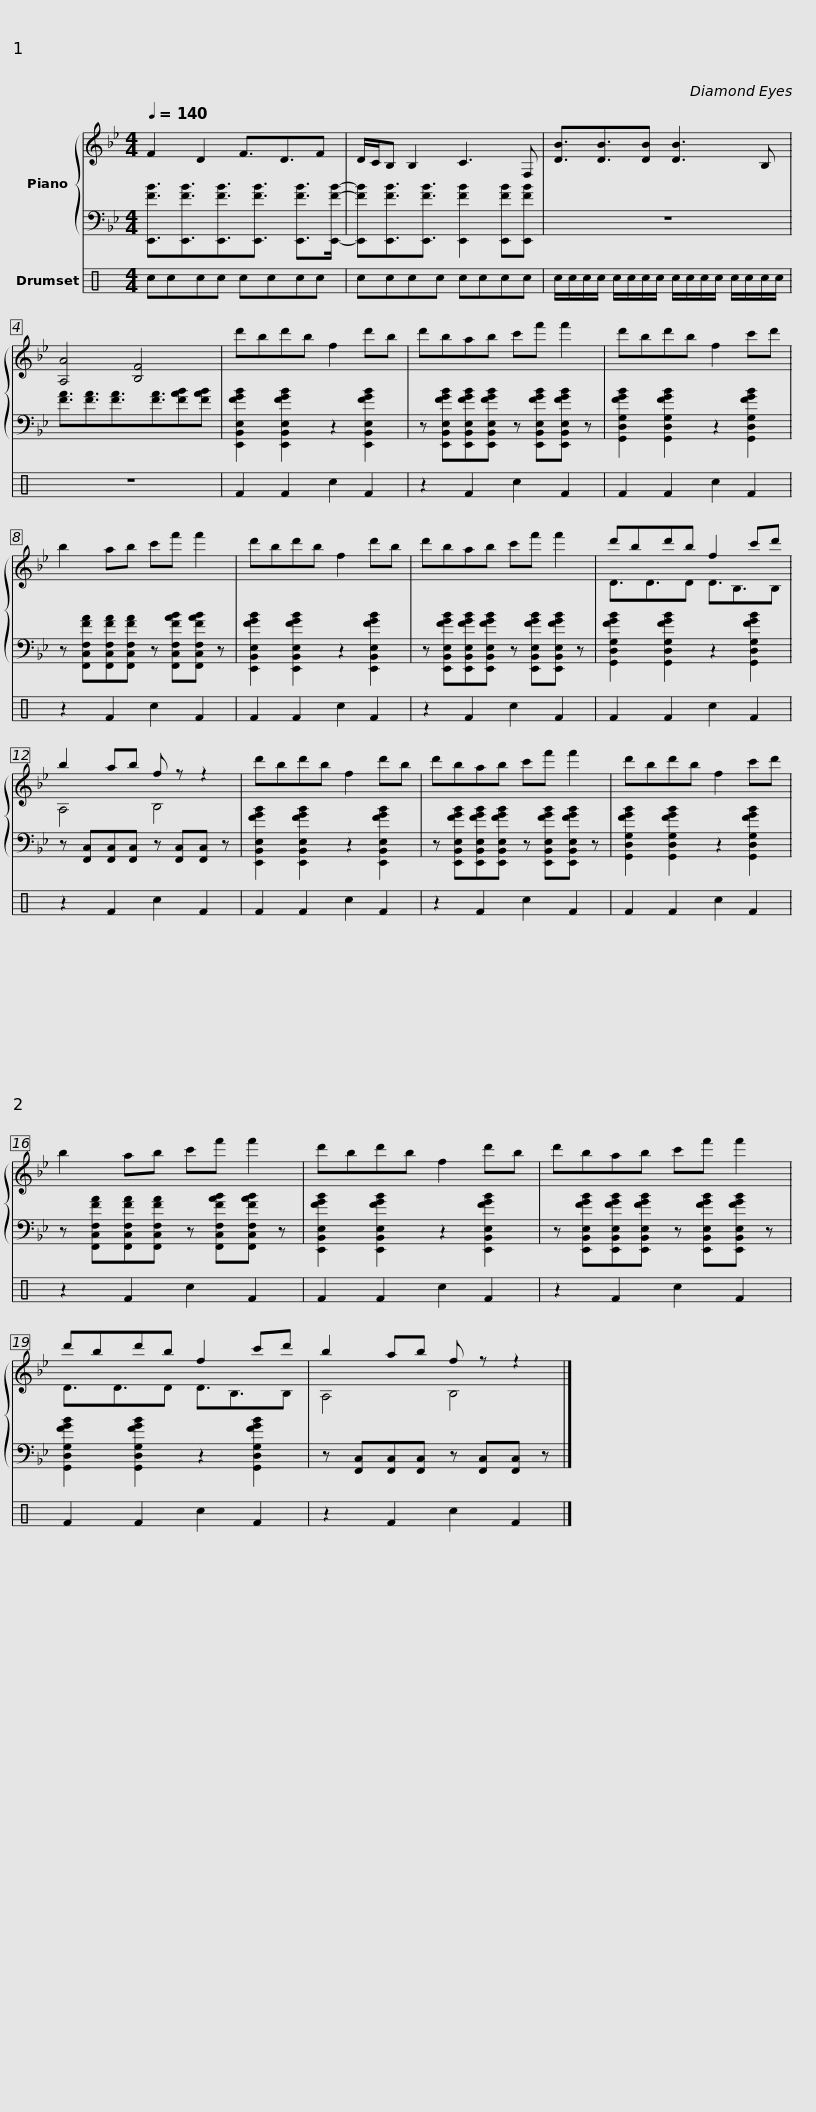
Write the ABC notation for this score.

X:1
%%score { ( 1 3 ) | 2 } 4
L:1/8
Q:1/4=140
M:4/4
I:linebreak $
K:Bb
V:1 treble
V:3 treble
V:2 bass
V:4 perc
K:none
V:1
 F2 D2 F3/2D3/2F | D/C/B, B,2 C3 F, | [DB]3/2[DB]3/2[DB] [DB]3 B, |$ [A,A]4 [B,F]4 | d'bd'b f2 d'b | %5
 d'bab c'f' f'2 |$ d'bd'b f2 c'd' | b2 ab c'f' f'2 | d'bd'b f2 d'b |$ d'bab c'f' f'2 | %10
 d'bd'b f2 c'd' | b2 ab f z z2 |$ d'bd'b f2 d'b | d'bab c'f' f'2 | d'bd'b f2 c'd' |$ %15
 b2 ab c'f' f'2 | d'bd'b f2 d'b | d'bab c'f' f'2 |$ d'bd'b f2 c'd' | b2 ab f z z2 |] %20
V:2
 [E,,FB]3/2[E,,FB]3/2[E,,FB]3/2[E,,FB]3/2 [E,,FB]>[E,,FB]- | [E,,FB][E,,FB]3/2[E,,FB]3/2 [E,,FB]2 [E,,FB][E,,FB] | z8 |$ [FA]3/2[FA]3/2[FA]3/2[FA]3/2[FAB][FAB] | [E,,B,,E,FGB]2 [E,,B,,E,FGB]2 z2 [E,,B,,E,FGB]2 | %5
 z [E,,B,,E,FGB][E,,B,,E,FGB][E,,B,,E,FGB] z [E,,B,,E,FGB][E,,B,,E,FGB] z |$ [G,,D,G,FGB]2 [G,,D,G,FGB]2 z2 [G,,D,G,FGB]2 | z [F,,C,F,FA][F,,C,F,FA][F,,C,F,FA] z [F,,C,F,FAB][F,,C,F,FAB] z | [E,,B,,E,FGB]2 [E,,B,,E,FGB]2 z2 [E,,B,,E,FGB]2 |$ z [E,,B,,E,FGB][E,,B,,E,FGB][E,,B,,E,FGB] z [E,,B,,E,FGB][E,,B,,E,FGB] z | %10
 [G,,D,G,FGB]2 [G,,D,G,FGB]2 z2 [G,,D,G,FGB]2 | z [F,,C,][F,,C,][F,,C,] z [F,,C,][F,,C,] z |$ [E,,B,,E,FGB]2 [E,,B,,E,FGB]2 z2 [E,,B,,E,FGB]2 | z [E,,B,,E,FGB][E,,B,,E,FGB][E,,B,,E,FGB] z [E,,B,,E,FGB][E,,B,,E,FGB] z | [G,,D,G,FGB]2 [G,,D,G,FGB]2 z2 [G,,D,G,FGB]2 |$ %15
 z [F,,C,F,FA][F,,C,F,FA][F,,C,F,FA] z [F,,C,F,FAB][F,,C,F,FAB] z | [E,,B,,E,FGB]2 [E,,B,,E,FGB]2 z2 [E,,B,,E,FGB]2 | z [E,,B,,E,FGB][E,,B,,E,FGB][E,,B,,E,FGB] z [E,,B,,E,FGB][E,,B,,E,FGB] z |$ [G,,D,G,FGB]2 [G,,D,G,FGB]2 z2 [G,,D,G,FGB]2 | z [F,,C,][F,,C,][F,,C,] z [F,,C,][F,,C,] z |] %20
V:3
 x8 | x8 | x8 |$ x8 | x8 | %5
 x8 |$ x8 | x8 | x8 |$ x8 | %10
 D3/2D3/2D D3/2B,3/2B, | A,4 B,4 |$ x8 | x8 | x8 |$ %15
 x8 | x8 | x8 |$ D3/2D3/2D D3/2B,3/2B, | A,4 B,4 |] %20
V:4
[K:C] cccc cccc | cccc cccc | c/c/c/c/ c/c/c/c/ c/c/c/c/ c/c/c/c/ |$ z8 | F2 F2 c2 F2 | %5
 z2 F2 c2 F2 |$ F2 F2 c2 F2 | z2 F2 c2 F2 | F2 F2 c2 F2 |$ z2 F2 c2 F2 | %10
 F2 F2 c2 F2 | z2 F2 c2 F2 |$ F2 F2 c2 F2 | z2 F2 c2 F2 | F2 F2 c2 F2 |$ %15
 z2 F2 c2 F2 | F2 F2 c2 F2 | z2 F2 c2 F2 |$ F2 F2 c2 F2 | z2 F2 c2 F2 |] %20
